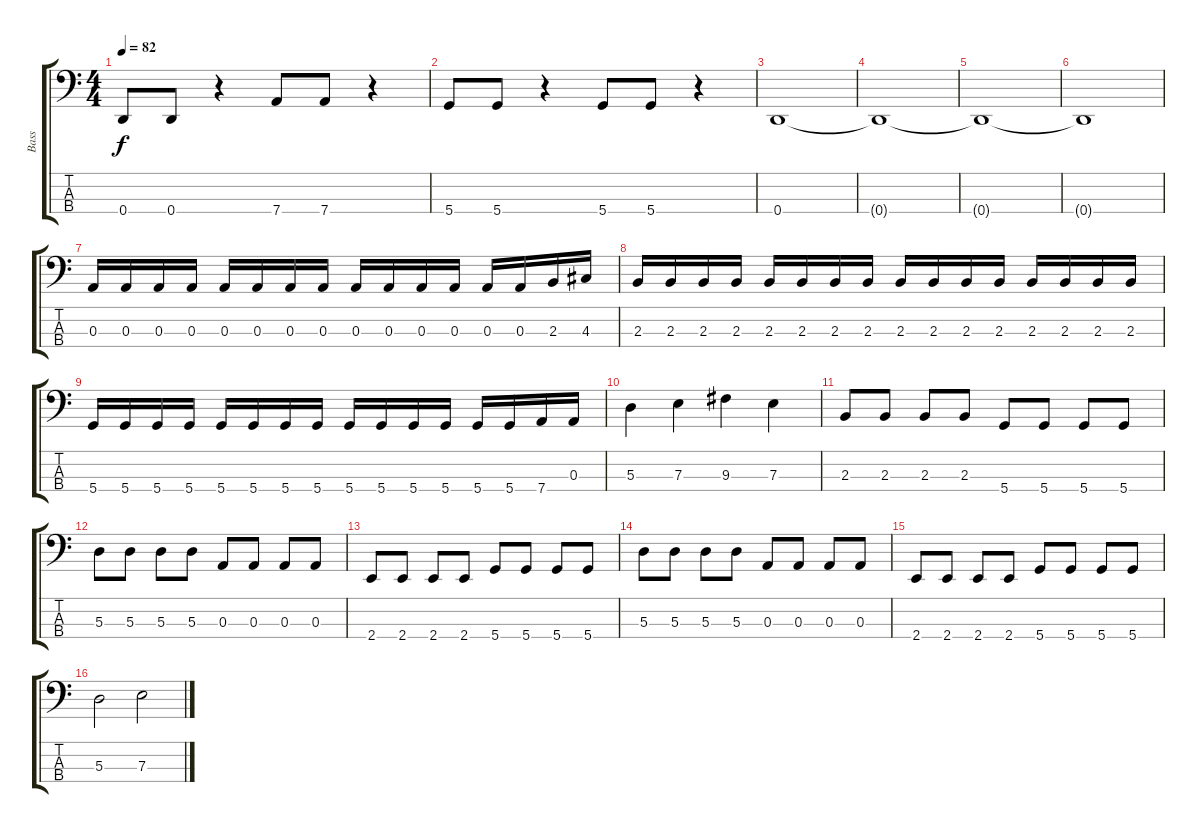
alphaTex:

\track ("Bass" "Bass") {instrument electricbassfinger}
\staff {score tabs}
\tuning (G2 D2 A1 D1) {hide}
\ts (4 4)
\tempo 82
\clef f4
\ks c
0.4.8{dy f} 0.4.8 r.4 7.4.8 7.4.8 r.4 |
5.4.8 5.4.8 r.4 5.4.8 5.4.8 r.4 |
0.4.1 |
0.4{t}.1 |
0.4{t}.1 |
0.4{t}.1 |
0.3.16 0.3.16 0.3.16 0.3.16 0.3.16 0.3.16 0.3.16 0.3.16 0.3.16 0.3.16 0.3.16 0.3.16 0.3.16 0.3.16 2.3.16 4.3.16 |
2.3.16 2.3.16 2.3.16 2.3.16 2.3.16 2.3.16 2.3.16 2.3.16 2.3.16 2.3.16 2.3.16 2.3.16 2.3.16 2.3.16 2.3.16 2.3.16 |
5.4.16 5.4.16 5.4.16 5.4.16 5.4.16 5.4.16 5.4.16 5.4.16 5.4.16 5.4.16 5.4.16 5.4.16 5.4.16 5.4.16 7.4.16 0.3.16 |
5.3.4 7.3.4 9.3.4 7.3.4 |
2.3.8 2.3.8 2.3.8 2.3.8 5.4.8 5.4.8 5.4.8 5.4.8 |
5.3.8 5.3.8 5.3.8 5.3.8 0.3.8 0.3.8 0.3.8 0.3.8 |
2.4.8 2.4.8 2.4.8 2.4.8 5.4.8 5.4.8 5.4.8 5.4.8 |
5.3.8 5.3.8 5.3.8 5.3.8 0.3.8 0.3.8 0.3.8 0.3.8 |
2.4.8 2.4.8 2.4.8 2.4.8 5.4.8 5.4.8 5.4.8 5.4.8 |
5.3.2 7.3.2
